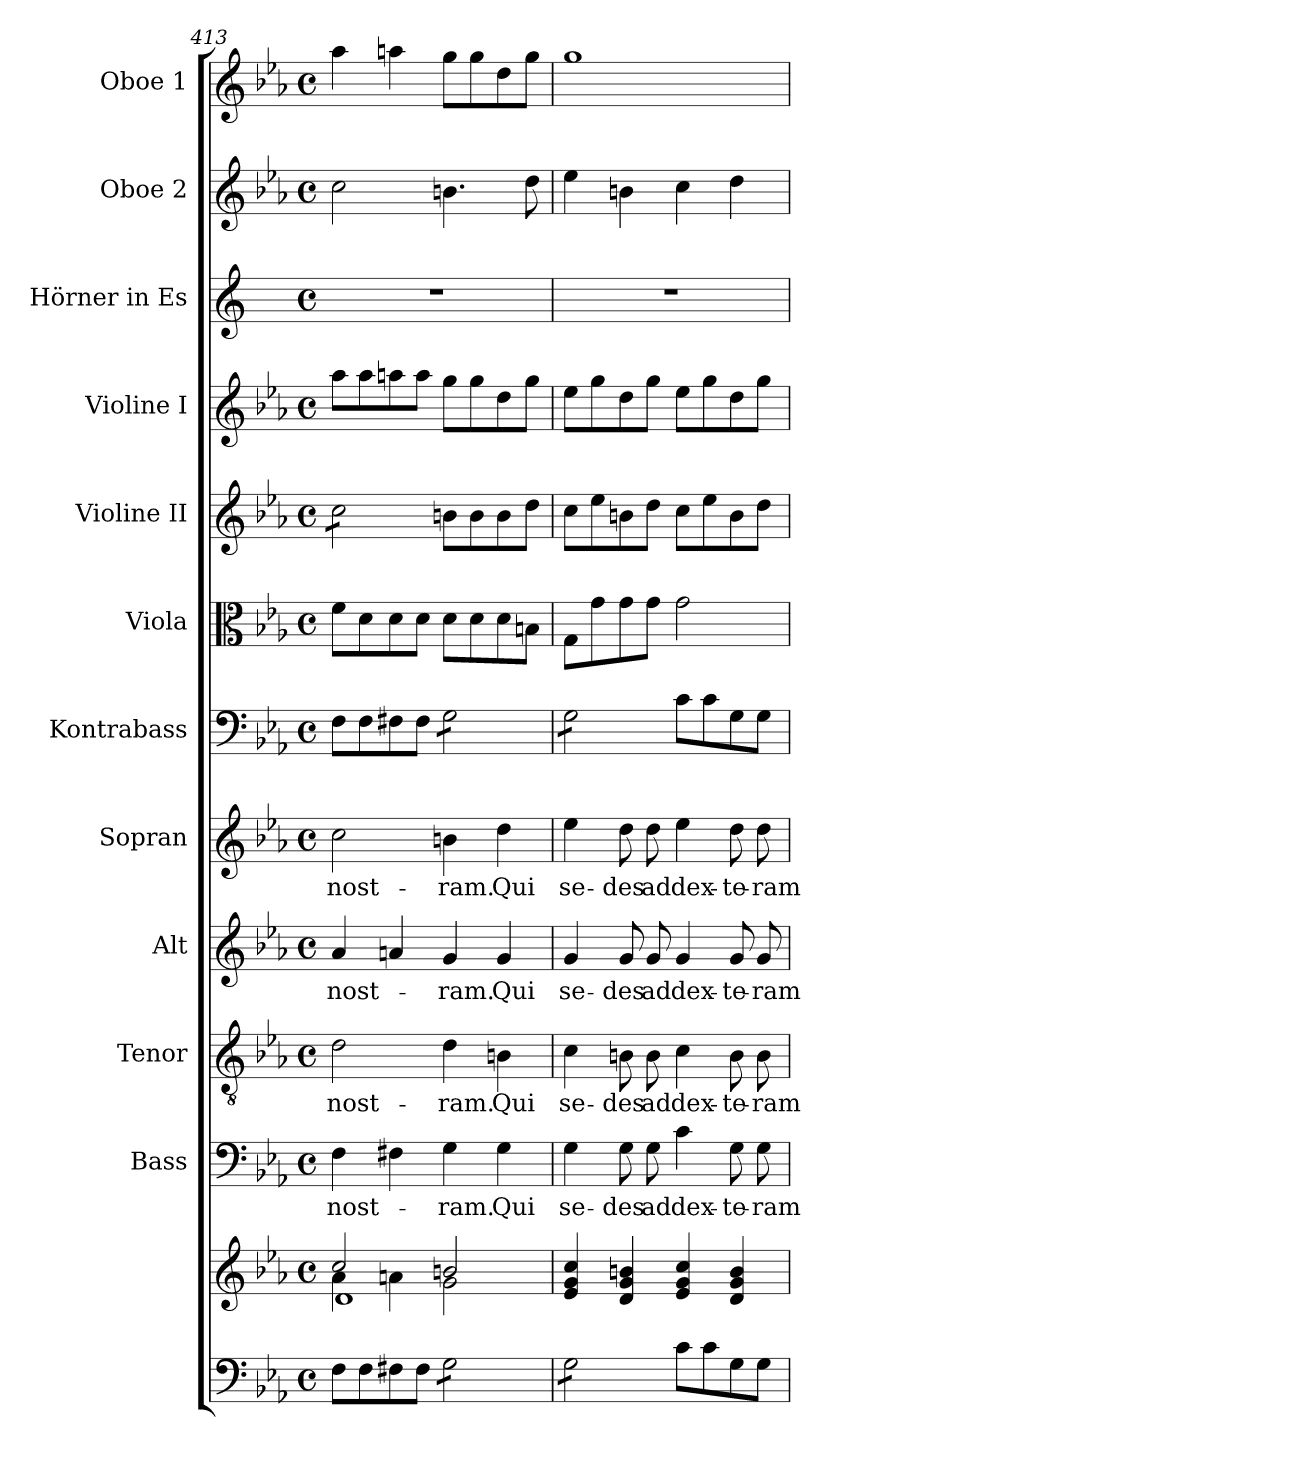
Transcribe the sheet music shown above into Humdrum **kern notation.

**kern	**kern	**kern	**text	**kern	**text	**kern	**text	**kern	**text	**kern	**kern	**kern	**kern	**kern	**kern	**kern
*part12	*part12	*part11	*part11	*part10	*part10	*part9	*part9	*part8	*part8	*part7	*part6	*part5	*part4	*part3	*part2	*part1
*staff13	*staff12	*staff11	*staff11	*staff10	*staff10	*staff9	*staff9	*staff8	*staff8	*staff7	*staff6	*staff5	*staff4	*staff3	*staff2	*staff1
*	*	*I"Bass	*	*I"Tenor	*	*I"Alt	*	*I"Sopran	*	*I"Kontrabass	*I"Viola	*I"Violine II	*I"Violine I	*I"Hörner in Es	*I"Oboe 2	*I"Oboe 1
*	*	*I'B.	*	*I'T.	*	*I'A.	*	*I'S.	*	*I'Kb.	*I'Vla.	*I'Vl. II	*I'Vl. I	*	*I'Ob. 2	*I'Ob. 1
*clefF4	*clefG2	*clefF4	*	*clefGv2	*	*clefG2	*	*clefG2	*	*clefF4	*clefC3	*clefG2	*clefG2	*clefG2	*clefG2	*clefG2
*	*	*	*	*	*	*	*	*	*	*ITrd7c12	*	*	*	*ITrd5c9	*	*
*k[b-e-a-]	*k[b-e-a-]	*k[b-e-a-]	*	*k[b-e-a-]	*	*k[b-e-a-]	*	*k[b-e-a-]	*	*k[b-e-a-]	*k[b-e-a-]	*k[b-e-a-]	*k[b-e-a-]	*k[b-e-a-]	*k[b-e-a-]	*k[b-e-a-]
*E-:	*E-:	*E-:	*	*E-:	*	*E-:	*	*E-:	*	*E-:	*E-:	*E-:	*E-:	*E-:	*E-:	*E-:
*M4/4	*M4/4	*M4/4	*	*M4/4	*	*M4/4	*	*M4/4	*	*M4/4	*M4/4	*M4/4	*M4/4	*M4/4	*M4/4	*M4/4
*met(c)	*met(c)	*met(c)	*	*met(c)	*	*met(c)	*	*met(c)	*	*met(c)	*met(c)	*met(c)	*met(c)	*met(c)	*met(c)	*met(c)
=413	=413	=413	=413	=413	=413	=413	=413	=413	=413	=413	=413	=413	=413	=413	=413	=413
*	*^	*	*	*	*	*	*	*	*	*	*	*	*	*	*	*
*	*	*^	*	*	*	*	*	*	*	*	*	*	*	*	*	*	*
!	!	!	!	!	!LO:LY:b	!	!LO:LY:b	!	!LO:LY:b	!	!LO:LY:b	!	!	!	!	!	!	!
*	*	*	*	*	*	*	*	*	*	*	*	*	*	*tremolo	*	*	*	*
8F\L	2cc/	4a-\	1d	4F\	nost-	2d\	nost-	4a-/	nost-	2cc\	nost-	8FF\L	8f\L	8cc\L	8aa-\L	1r	2cc\	4aa-\
8F\	.	.	.	.	.	.	.	.	.	.	.	8FF\	8d\	8cc\	8aa-\	.	.	.
8F#X\	.	4an\	.	4F#X\	.	.	.	4an/	.	.	.	8FF#X\	8d\	8cc\	8aan\	.	.	4aan\
8F#\J	.	.	.	.	.	.	.	.	.	.	.	8FF#\J	8d\J	8cc\J	8aa\J	.	.	.
*	*	*	*	*	*	*	*	*	*	*	*	*	*	*Xtremolo	*	*	*	*
!	!	!	!	!	!LO:LY:b	!	!LO:LY:b	!	!LO:LY:b	!	!LO:LY:b	!	!	!	!	!	!	!
*tremolo	*	*	*	*	*	*	*	*	*	*	*	*	*	*	*	*	*	*
*	*	*	*	*	*	*	*	*	*	*	*	*tremolo	*	*	*	*	*	*
8G\L	2bn/	2g\	.	4G\	-ram.	4d\	-ram.	4g/	-ram.	4bn\	-ram.	8GG\L	8d\L	8bn\L	8gg\L	.	4.bn\	8gg\L
8G\	.	.	.	.	.	.	.	.	.	.	.	8GG\	8d\	8b\	8gg\	.	.	8gg\
!	!	!	!	!	!LO:LY:b	!	!LO:LY:b	!	!LO:LY:b	!	!LO:LY:b	!	!	!	!	!	!	!
8G\	.	.	.	4G\	Qui	4Bn\	Qui	4g/	Qui	4dd\	Qui	8GG\	8d\	8b\	8dd\	.	.	8dd\
8G\J	.	.	.	.	.	.	.	.	.	.	.	8GG\J	8Bn\J	8dd\J	8gg\J	.	8dd\	8gg\J
*	*v	*v	*v	*	*	*	*	*	*	*	*	*	*	*	*	*	*	*
!!LO:PB:g=z
=414	=414	=414	=414	=414	=414	=414	=414	=414	=414	=414	=414	=414	=414	=414	=414	=414
!	!	!	!LO:LY:b	!	!LO:LY:b	!	!LO:LY:b	!	!LO:LY:b	!	!	!	!	!	!	!
8G\L	4e-/ 4g/ 4cc/	4G\	se-	4c\	se-	4g/	se-	4ee-\	se-	8GG\L	8G\L	8cc\L	8ee-\L	1r	4ee-\	1gg
8G\	.	.	.	.	.	.	.	.	.	8GG\	8g\	8ee-\	8gg\	.	.	.
!	!	!	!LO:LY:b	!	!LO:LY:b	!	!LO:LY:b	!	!LO:LY:b	!	!	!	!	!	!	!
8G\	4d/ 4g/ 4bn/	8G\	-des	8Bn\	-des	8g/	-des	8dd\	-des	8GG\	8g\	8bn\	8dd\	.	4bn\	.
!	!	!	!LO:LY:b	!	!LO:LY:b	!	!LO:LY:b	!	!LO:LY:b	!	!	!	!	!	!	!
8G\J	.	8G\	ad	8B\	ad	8g/	ad	8dd\	ad	8GG\J	8g\J	8dd\J	8gg\J	.	.	.
*	*	*	*	*	*	*	*	*	*	*Xtremolo	*	*	*	*	*	*
*Xtremolo	*	*	*	*	*	*	*	*	*	*	*	*	*	*	*	*
!	!	!	!LO:LY:b	!	!LO:LY:b	!	!LO:LY:b	!	!LO:LY:b	!	!	!	!	!	!	!
8c\L	4e-/ 4g/ 4cc/	4c\	dex-	4c\	dex-	4g/	dex-	4ee-\	dex-	8C\L	2g\	8cc\L	8ee-\L	.	4cc\	.
8c\	.	.	.	.	.	.	.	.	.	8C\	.	8ee-\	8gg\	.	.	.
!	!	!	!LO:LY:b	!	!LO:LY:b	!	!LO:LY:b	!	!LO:LY:b	!	!	!	!	!	!	!
8G\	4d/ 4g/ 4b/	8G\	-te-	8B\	-te-	8g/	-te-	8dd\	-te-	8GG\	.	8b\	8dd\	.	4dd\	.
!	!	!	!LO:LY:b	!	!LO:LY:b	!	!LO:LY:b	!	!LO:LY:b	!	!	!	!	!	!	!
8G\J	.	8G\	-ram	8B\	-ram	8g/	-ram	8dd\	-ram	8GG\J	.	8dd\J	8gg\J	.	.	.
=	=	=	=	=	=	=	=	=	=	=	=	=	=	=	=	=
*-	*-	*-	*-	*-	*-	*-	*-	*-	*-	*-	*-	*-	*-	*-	*-	*-
